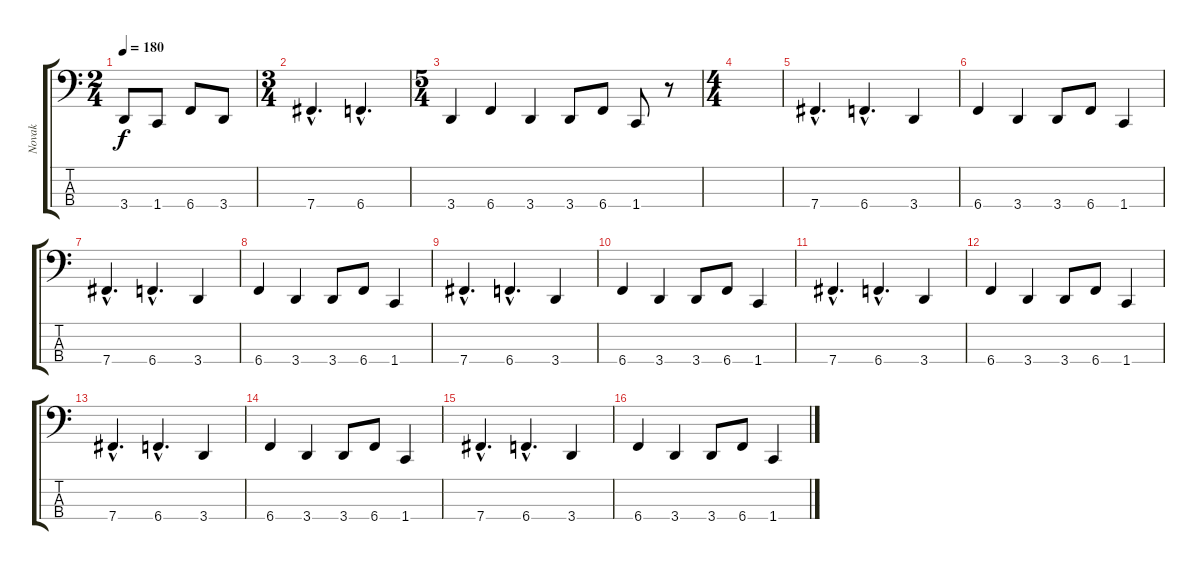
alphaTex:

\track ("Novak" "Novak") {instrument electricbasspick}
\staff {score tabs}
\tuning (D2 A1 E1 B0) {hide}
\ts (2 4)
\tempo 180
\clef f4
\ks c
3.4.8{dy f} 1.4.8 6.4.8 3.4.8 |
\ts (3 4)
7.4{hac}.4{d} 6.4{hac}.4{d} |
\ts (5 4)
3.4.4 6.4.4 3.4.4 3.4.8 6.4.8 1.4.8 r.8 |
\ts (4 4)
|
7.4{hac}.4{d} 6.4{hac}.4{d} 3.4.4 |
6.4.4 3.4.4 3.4.8 6.4.8 1.4.4 |
7.4{hac}.4{d} 6.4{hac}.4{d} 3.4.4 |
6.4.4 3.4.4 3.4.8 6.4.8 1.4.4 |
7.4{hac}.4{d} 6.4{hac}.4{d} 3.4.4 |
6.4.4 3.4.4 3.4.8 6.4.8 1.4.4 |
7.4{hac}.4{d} 6.4{hac}.4{d} 3.4.4 |
6.4.4 3.4.4 3.4.8 6.4.8 1.4.4 |
7.4{hac}.4{d} 6.4{hac}.4{d} 3.4.4 |
6.4.4 3.4.4 3.4.8 6.4.8 1.4.4 |
7.4{hac}.4{d} 6.4{hac}.4{d} 3.4.4 |
6.4.4 3.4.4 3.4.8 6.4.8 1.4.4
